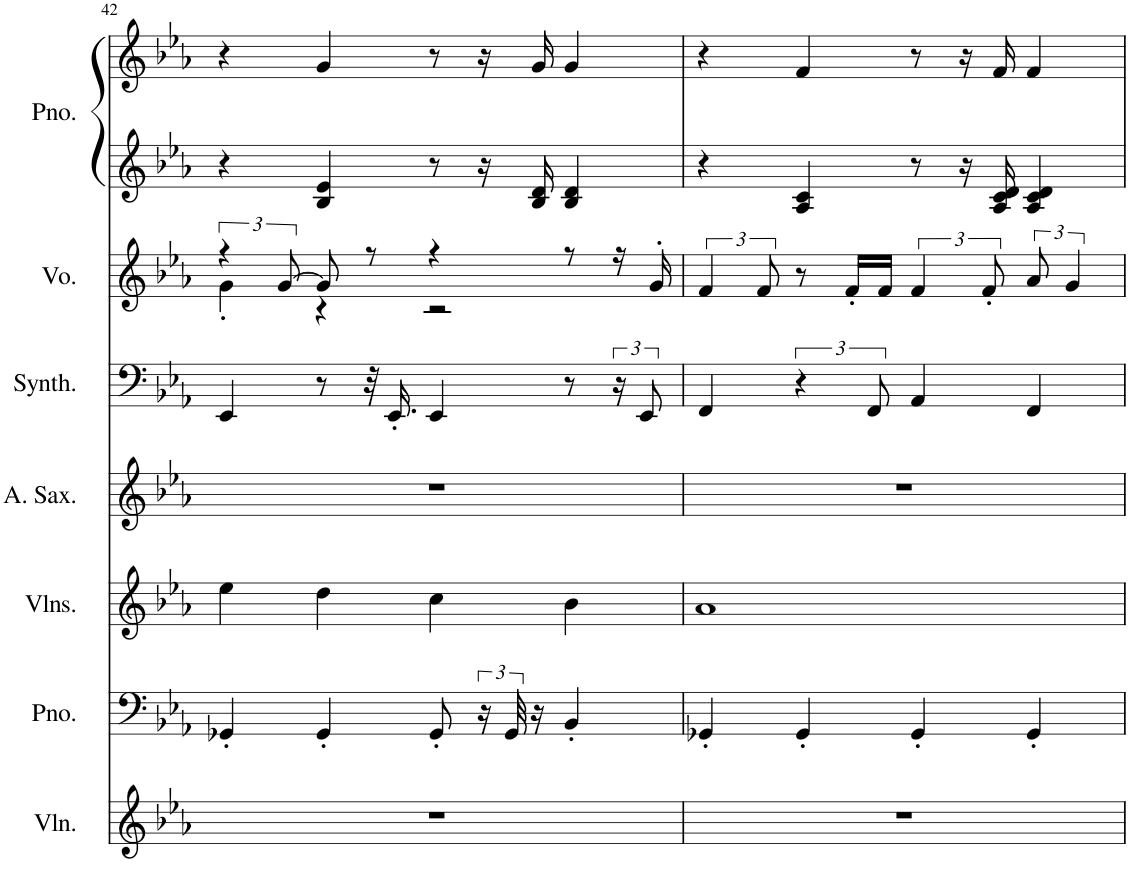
**kern	**kern	**kern	**kern	**kern	**kern	**kern	**kern
*part7	*part6	*part5	*part4	*part3	*part2	*part1	*part1
*staff8	*staff7	*staff6	*staff5	*staff4	*staff3	*staff2	*staff1
*I"Violin, Piccicato	*I"Piano, Drum	*I"Violins, String	*I"Alto Saxophone, Alto Sax	*I"Bass Synthesizer, Bass	*I"Voice, Vokal	*I"Piano, Piano	*
*I'Vln.	*I'Pno.	*I'Vlns.	*I'A. Sax.	*I'Synth.	*I'Vo.	*I'Pno.	*
!!LO:PB:g=z
*clefG2	*clefF4	*clefG2	*clefG2	*clefF4	*clefG2	*clefG2	*clefG2
*	*	*	*Trd5c9	*	*	*	*
*k[b-e-a-]	*k[b-e-a-]	*k[b-e-a-]	*k[b-e-a-]	*k[b-e-a-]	*k[b-e-a-]	*k[b-e-a-]	*k[b-e-a-]
*M4/4	*M4/4	*M4/4	*M4/4	*M4/4	*M4/4	*M4/4	*M4/4
=42	=42	=42	=42	=42	=42	=42	=42
*	*	*	*	*	*^	*	*
1r	4GG-X'/	4ee-\	1r	4EE-/	6r	4g'\	4r	4r
.	.	.	.	.	[12g/	.	.	.
.	4GG-'/	4dd\	.	8r	8g/]	4r	4B-/ 4e-/	4g/
.	.	.	.	32r	8r	.	.	.
.	.	.	.	16.EE-'/	.	.	.	.
.	8GG-'/	4cc\	.	4EE-/	4r	2r	8r	8r
.	24r	.	.	.	.	.	16r	16r
.	48GG-/	.	.	.	.	.	.	.
.	16r	.	.	.	.	.	16B-/ 16d/	16g/
.	4BB-'/	4b-\	.	8r	8r	.	4B-/ 4d/	4g/
.	.	.	.	24r	16r	.	.	.
.	.	.	.	12EE-/	.	.	.	.
.	.	.	.	.	16g'/	.	.	.
*	*	*	*	*	*v	*v	*	*
=43	=43	=43	=43	=43	=43	=43	=43
1r	4GG-X'/	1a-	1r	4FF/	6f/	4r	4r
.	.	.	.	.	12f/	.	.
.	4GG-'/	.	.	6r	8r	4A-/ 4c/	4f/
.	.	.	.	.	16f'/LL	.	.
.	.	.	.	12FF/	.	.	.
.	.	.	.	.	16f/JJ	.	.
.	4GG-'/	.	.	4AA-/	6f/	8r	8r
.	.	.	.	.	.	16r	16r
.	.	.	.	.	12f'/	.	.
.	.	.	.	.	.	16A-/ 16c/ 16d/	16f/
.	4GG-'/	.	.	4FF/	12a-/	4A-/ 4c/ 4d/	4f/
.	.	.	.	.	6g/	.	.
=	=	=	=	=	=	=	=
*-	*-	*-	*-	*-	*-	*-	*-
